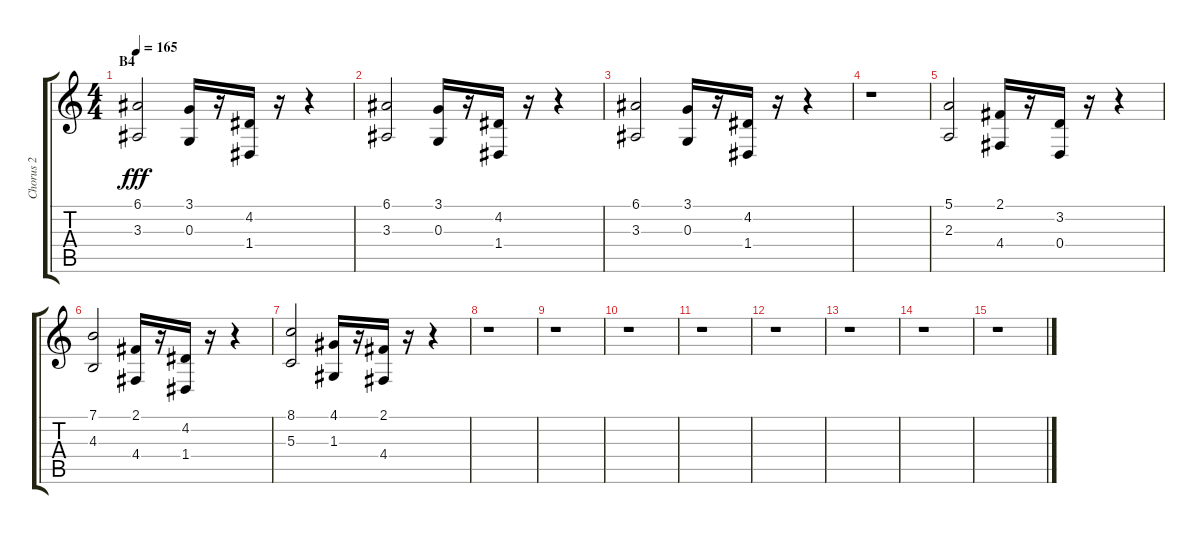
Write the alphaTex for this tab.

\track ("Chorus 2" "Chorus 2") {instrument choiraahs}
\staff {score tabs}
\tuning (E4 B3 G3 D3 A2 E2) {hide}
\ts (4 4)
\section ("" "B4")
\tempo 165
\clef g2
\ks c
(6.1 3.3).2{dy fff} (3.1 0.3).16 r.16 (4.2 1.4).16 r.16 r.4 |
(6.1 3.3).2 (3.1 0.3).16 r.16 (4.2 1.4).16 r.16 r.4 |
(6.1 3.3).2 (3.1 0.3).16 r.16 (4.2 1.4).16 r.16 r.4 |
r.1 |
(5.1 2.3).2 (2.1 4.4).16 r.16 (3.2 0.4).16 r.16 r.4 |
(7.1 4.3).2 (2.1 4.4).16 r.16 (4.2 1.4).16 r.16 r.4 |
(8.1 5.3).2 (4.1 1.3).16 r.16 (2.1 4.4).16 r.16 r.4 |
r.1 |
r.1 |
r.1 |
r.1 |
r.1 |
r.1 |
r.1 |
r.1
